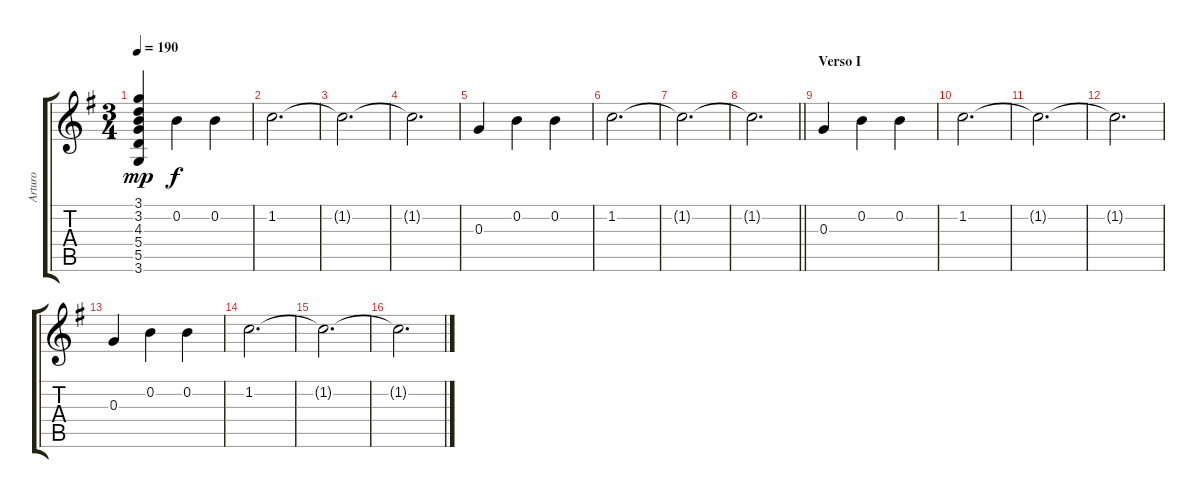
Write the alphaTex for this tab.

\track ("Arturo" "Arturo") {instrument acousticguitarsteel}
\staff {score tabs}
\tuning (E4 B3 G3 D3 A2 E2) {hide}
\ts (3 4)
\tempo 190
\clef g2
\ks g
(3.1 3.2 4.3 5.4 5.5 3.6).4{dy mp} 0.2.4{dy f} 0.2.4 |
1.2.2{d} |
1.2{t}.2{d} |
1.2{t}.2{d} |
0.3.4 0.2.4 0.2.4 |
1.2.2{d} |
1.2{t}.2{d} |
\barLineRight lightlight
1.2{t}.2{d} |
\section ("" "Verso I")
0.3.4 0.2.4 0.2.4 |
1.2.2{d} |
1.2{t}.2{d} |
1.2{t}.2{d} |
0.3.4 0.2.4 0.2.4 |
1.2.2{d} |
1.2{t}.2{d} |
1.2{t}.2{d}
